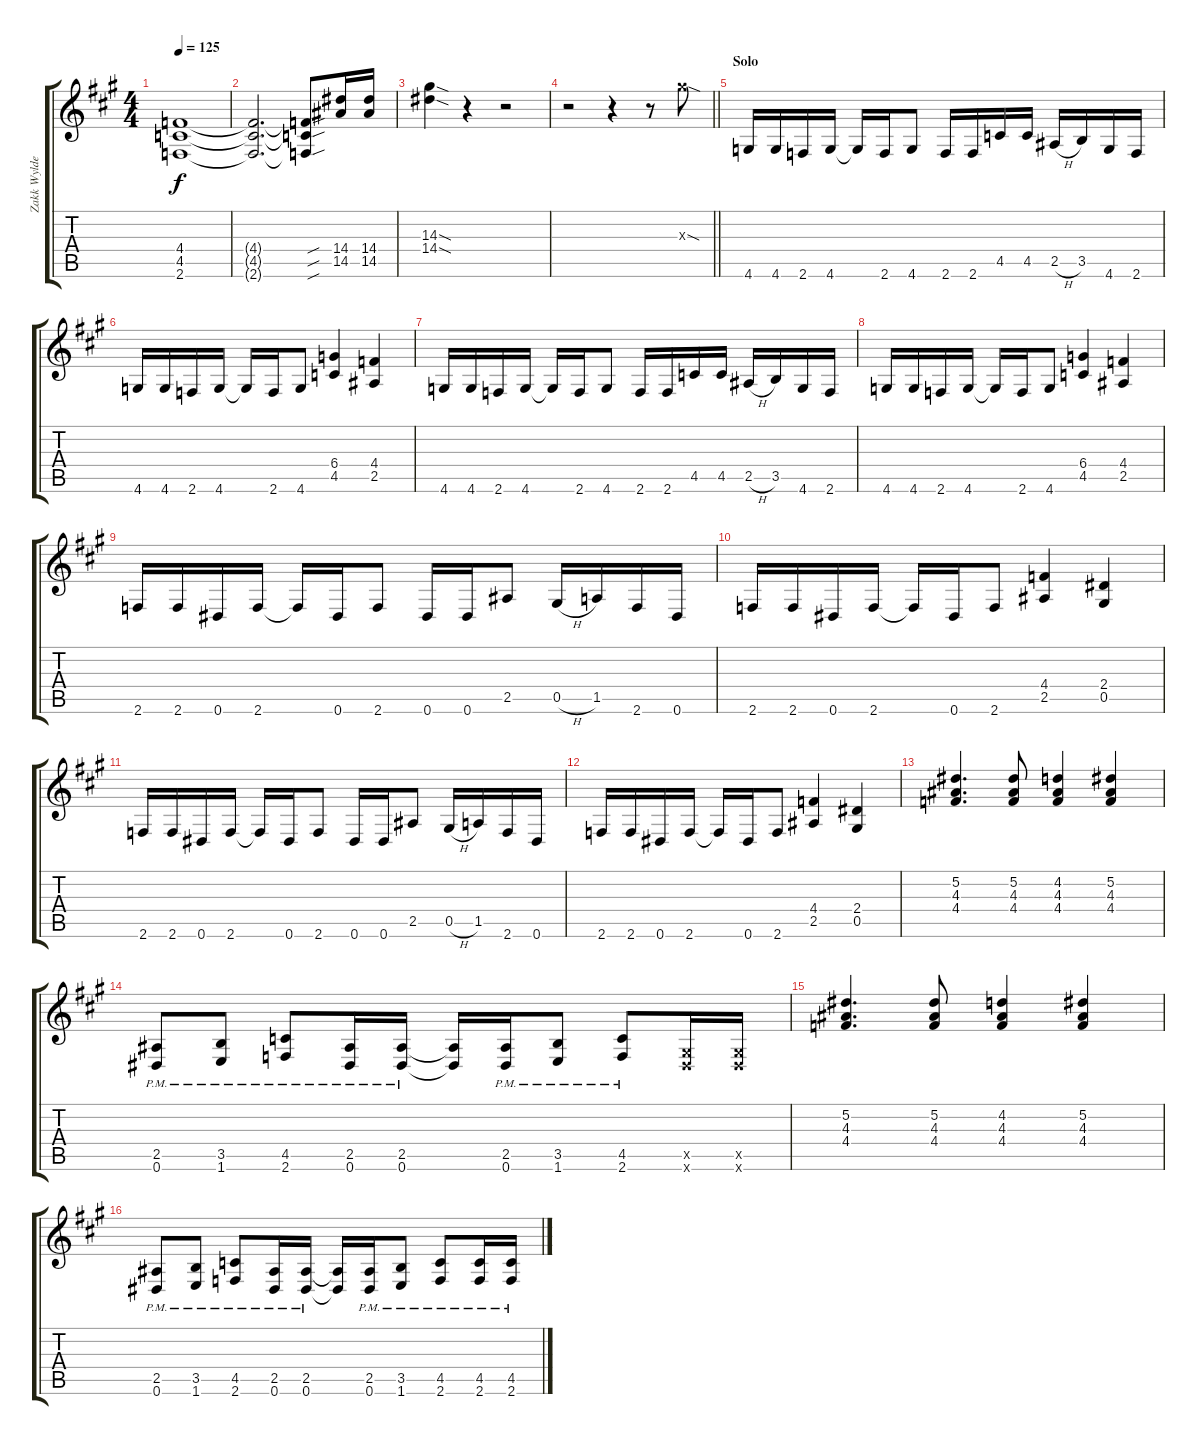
\track ("Zakk Wylde - Rhytm Guitar I" "Zakk Wylde") {instrument distortionguitar}
\staff {score tabs}
\tuning (Eb4 Bb3 Gb3 Db3 Ab2 Eb2) {hide}
\ts (4 4)
\tempo 125
\clef g2
\ks a
(4.4 4.5 2.6).1{dy f} |
(4.4{t} 4.5{t} 2.6{t}).2{d} (4.4{sou t} 4.5{sou t} 2.6{sou t}).8 (14.4 14.5).16 (14.4 14.5).16 |
(14.3{sod} 14.4{sod}).4 r.4 r.2 |
\barLineRight lightlight
r.2 r.4 r.8 14.3{sod x}.8 |
\section ("" "Solo")
4.6.16 4.6.16 2.6.16 4.6.16 4.6{t}.16 2.6.16 4.6.8 2.6.16 2.6.16 4.5.16 4.5.16 2.5{h}.16 3.5.16 4.6.16 2.6.16 |
4.6.16 4.6.16 2.6.16 4.6.16 4.6{t}.16 2.6.16 4.6.8 (6.4 4.5).4 (4.4 2.5).4 |
4.6.16 4.6.16 2.6.16 4.6.16 4.6{t}.16 2.6.16 4.6.8 2.6.16 2.6.16 4.5.16 4.5.16 2.5{h}.16 3.5.16 4.6.16 2.6.16 |
4.6.16 4.6.16 2.6.16 4.6.16 4.6{t}.16 2.6.16 4.6.8 (6.4 4.5).4 (4.4 2.5).4 |
2.6.16 2.6.16 0.6.16 2.6.16 2.6{t}.16 0.6.16 2.6.8 0.6.16 0.6.16 2.5.8 0.5{h}.16 1.5.16 2.6.16 0.6.16 |
2.6.16 2.6.16 0.6.16 2.6.16 2.6{t}.16 0.6.16 2.6.8 (4.4 2.5).4 (2.4 0.5).4 |
2.6.16 2.6.16 0.6.16 2.6.16 2.6{t}.16 0.6.16 2.6.8 0.6.16 0.6.16 2.5.8 0.5{h}.16 1.5.16 2.6.16 0.6.16 |
2.6.16 2.6.16 0.6.16 2.6.16 2.6{t}.16 0.6.16 2.6.8 (4.4 2.5).4 (2.4 0.5).4 |
(5.2 4.3 4.4).4{d} (5.2 4.3 4.4).8 (4.2 4.3 4.4).4 (5.2 4.3 4.4).4 |
(2.5{pm} 0.6{pm}).8 (3.5{pm} 1.6{pm}).8 (4.5{pm} 2.6{pm}).8 (2.5{pm} 0.6{pm}).16 (2.5{pm} 0.6{pm}).16 (2.5{t} 0.6{t}).16 (2.5{pm} 0.6{pm}).16 (3.5{pm} 1.6{pm}).8 (4.5{pm} 2.6{pm}).8 (0.5{x} 0.6{x}).16 (0.5{x} 0.6{x}).16 |
(5.2 4.3 4.4).4{d} (5.2 4.3 4.4).8 (4.2 4.3 4.4).4 (5.2 4.3 4.4).4 |
(2.5{pm} 0.6{pm}).8 (3.5{pm} 1.6{pm}).8 (4.5{pm} 2.6{pm}).8 (2.5{pm} 0.6{pm}).16 (2.5{pm} 0.6{pm}).16 (2.5{t} 0.6{t}).16 (2.5{pm} 0.6{pm}).16 (3.5{pm} 1.6{pm}).8 (4.5{pm} 2.6{pm}).8 (4.5{pm} 2.6{pm}).16 (4.5{pm} 2.6{pm}).16
